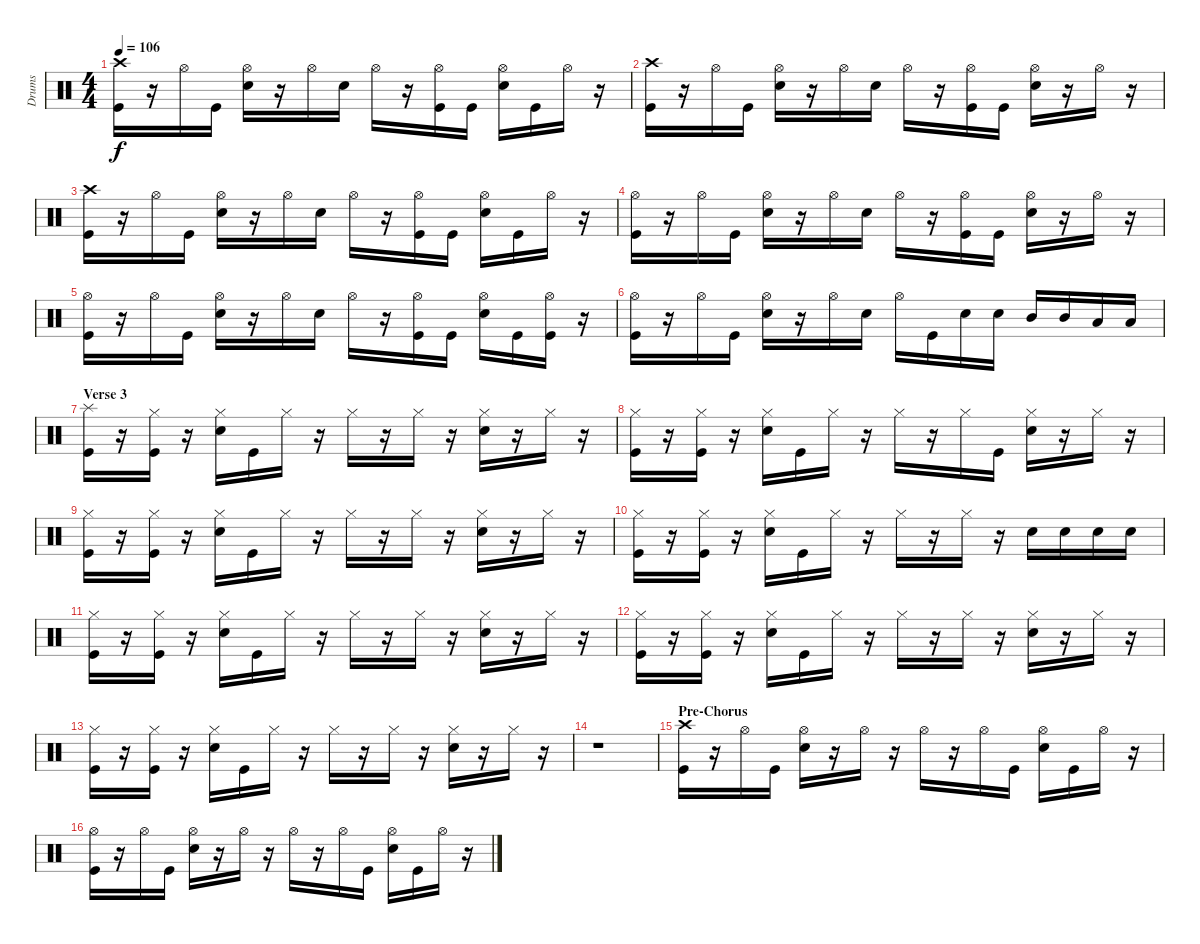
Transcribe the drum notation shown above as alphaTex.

\track ("Drums" "Drums") {instrument percussion}
\staff {score}
\articulation defaults
\ts (4 4)
\tempo 106
\clef neutral
\ks c
("Crash high (hit)" "Kick (hit)").16{dy f} r.16 "Hi-Hat (open)".16 "Kick (hit)".16 ("Hi-Hat (open)" "Electric Snare (hit)").16 r.16 "Hi-Hat (open)".16 "Electric Snare (hit)".16 "Hi-Hat (open)".16 r.16 ("Hi-Hat (open)" "Kick (hit)").16 "Kick (hit)".16 ("Hi-Hat (open)" "Electric Snare (hit)").16 "Kick (hit)".16 "Hi-Hat (open)".16 r.16 |
("Crash high (hit)" "Kick (hit)").16 r.16 "Hi-Hat (open)".16 "Kick (hit)".16 ("Hi-Hat (open)" "Electric Snare (hit)").16 r.16 "Hi-Hat (open)".16 "Electric Snare (hit)".16 "Hi-Hat (open)".16 r.16 ("Hi-Hat (open)" "Kick (hit)").16 "Kick (hit)".16 ("Hi-Hat (open)" "Electric Snare (hit)").16 r.16 "Hi-Hat (open)".16 r.16 |
("Crash high (hit)" "Kick (hit)").16 r.16 "Hi-Hat (open)".16 "Kick (hit)".16 ("Hi-Hat (open)" "Electric Snare (hit)").16 r.16 "Hi-Hat (open)".16 "Electric Snare (hit)".16 "Hi-Hat (open)".16 r.16 ("Hi-Hat (open)" "Kick (hit)").16 "Kick (hit)".16 ("Hi-Hat (open)" "Electric Snare (hit)").16 "Kick (hit)".16 "Hi-Hat (open)".16 r.16 |
("Hi-Hat (open)" "Kick (hit)").16 r.16 "Hi-Hat (open)".16 "Kick (hit)".16 ("Hi-Hat (open)" "Electric Snare (hit)").16 r.16 "Hi-Hat (open)".16 "Electric Snare (hit)".16 "Hi-Hat (open)".16 r.16 ("Hi-Hat (open)" "Kick (hit)").16 "Kick (hit)".16 ("Hi-Hat (open)" "Electric Snare (hit)").16 r.16 "Hi-Hat (open)".16 r.16 |
("Hi-Hat (open)" "Kick (hit)").16 r.16 "Hi-Hat (open)".16 "Kick (hit)".16 ("Hi-Hat (open)" "Electric Snare (hit)").16 r.16 "Hi-Hat (open)".16 "Electric Snare (hit)".16 "Hi-Hat (open)".16 r.16 ("Hi-Hat (open)" "Kick (hit)").16 "Kick (hit)".16 ("Hi-Hat (open)" "Electric Snare (hit)").16 "Kick (hit)".16 ("Hi-Hat (open)" "Kick (hit)").16 r.16 |
("Hi-Hat (open)" "Kick (hit)").16 r.16 "Hi-Hat (open)".16 "Kick (hit)".16 ("Hi-Hat (open)" "Electric Snare (hit)").16 r.16 "Hi-Hat (open)".16 "Electric Snare (hit)".16 "Hi-Hat (open)".16 "Kick (hit)".16 "Electric Snare (hit)".16 "Electric Snare (hit)".16 "Mid Tom (hit)".16 "Mid Tom (hit)".16 "Low Tom (hit)".16 "Low Tom (hit)".16 |
\section ("" "Verse 3")
("Splash (hit)" "Kick (hit)").16 r.16 ("Hi-Hat (closed)" "Kick (hit)").16 r.16 ("Hi-Hat (closed)" "Electric Snare (hit)").16 "Kick (hit)".16 "Hi-Hat (closed)".16 r.16 "Hi-Hat (closed)".16 r.16 "Hi-Hat (closed)".16 r.16 ("Hi-Hat (closed)" "Electric Snare (hit)").16 r.16 "Hi-Hat (closed)".16 r.16 |
("Hi-Hat (closed)" "Kick (hit)").16 r.16 ("Hi-Hat (closed)" "Kick (hit)").16 r.16 ("Hi-Hat (closed)" "Electric Snare (hit)").16 "Kick (hit)".16 "Hi-Hat (closed)".16 r.16 "Hi-Hat (closed)".16 r.16 "Hi-Hat (closed)".16 "Kick (hit)".16 ("Hi-Hat (closed)" "Electric Snare (hit)").16 r.16 "Hi-Hat (closed)".16 r.16 |
("Hi-Hat (closed)" "Kick (hit)").16 r.16 ("Hi-Hat (closed)" "Kick (hit)").16 r.16 ("Hi-Hat (closed)" "Electric Snare (hit)").16 "Kick (hit)".16 "Hi-Hat (closed)".16 r.16 "Hi-Hat (closed)".16 r.16 "Hi-Hat (closed)".16 r.16 ("Hi-Hat (closed)" "Electric Snare (hit)").16 r.16 "Hi-Hat (closed)".16 r.16 |
("Hi-Hat (closed)" "Kick (hit)").16 r.16 ("Hi-Hat (closed)" "Kick (hit)").16 r.16 ("Hi-Hat (closed)" "Electric Snare (hit)").16 "Kick (hit)".16 "Hi-Hat (closed)".16 r.16 "Hi-Hat (closed)".16 r.16 "Hi-Hat (closed)".16 r.16 "Electric Snare (hit)".16 "Electric Snare (hit)".16 "Electric Snare (hit)".16 "Electric Snare (hit)".16 |
("Hi-Hat (closed)" "Kick (hit)").16 r.16 ("Hi-Hat (closed)" "Kick (hit)").16 r.16 ("Hi-Hat (closed)" "Electric Snare (hit)").16 "Kick (hit)".16 "Hi-Hat (closed)".16 r.16 "Hi-Hat (closed)".16 r.16 "Hi-Hat (closed)".16 r.16 ("Hi-Hat (closed)" "Electric Snare (hit)").16 r.16 "Hi-Hat (closed)".16 r.16 |
("Hi-Hat (closed)" "Kick (hit)").16 r.16 ("Hi-Hat (closed)" "Kick (hit)").16 r.16 ("Hi-Hat (closed)" "Electric Snare (hit)").16 "Kick (hit)".16 "Hi-Hat (closed)".16 r.16 "Hi-Hat (closed)".16 r.16 "Hi-Hat (closed)".16 r.16 ("Hi-Hat (closed)" "Electric Snare (hit)").16 r.16 "Hi-Hat (closed)".16 r.16 |
("Hi-Hat (closed)" "Kick (hit)").16 r.16 ("Hi-Hat (closed)" "Kick (hit)").16 r.16 ("Hi-Hat (closed)" "Electric Snare (hit)").16 "Kick (hit)".16 "Hi-Hat (closed)".16 r.16 "Hi-Hat (closed)".16 r.16 "Hi-Hat (closed)".16 r.16 ("Hi-Hat (closed)" "Electric Snare (hit)").16 r.16 "Hi-Hat (closed)".16 r.16 |
r.1 |
\section ("" "Pre-Chorus")
("Crash high (hit)" "Kick (hit)").16 r.16 "Hi-Hat (open)".16 "Kick (hit)".16 ("Hi-Hat (open)" "Electric Snare (hit)").16 r.16 "Hi-Hat (open)".16 r.16 "Hi-Hat (open)".16 r.16 "Hi-Hat (open)".16 "Kick (hit)".16 ("Hi-Hat (open)" "Electric Snare (hit)").16 "Kick (hit)".16 "Hi-Hat (open)".16 r.16 |
("Hi-Hat (open)" "Kick (hit)").16 r.16 "Hi-Hat (open)".16 "Kick (hit)".16 ("Hi-Hat (open)" "Electric Snare (hit)").16 r.16 "Hi-Hat (open)".16 r.16 "Hi-Hat (open)".16 r.16 "Hi-Hat (open)".16 "Kick (hit)".16 ("Hi-Hat (open)" "Electric Snare (hit)").16 "Kick (hit)".16 "Hi-Hat (open)".16 r.16
